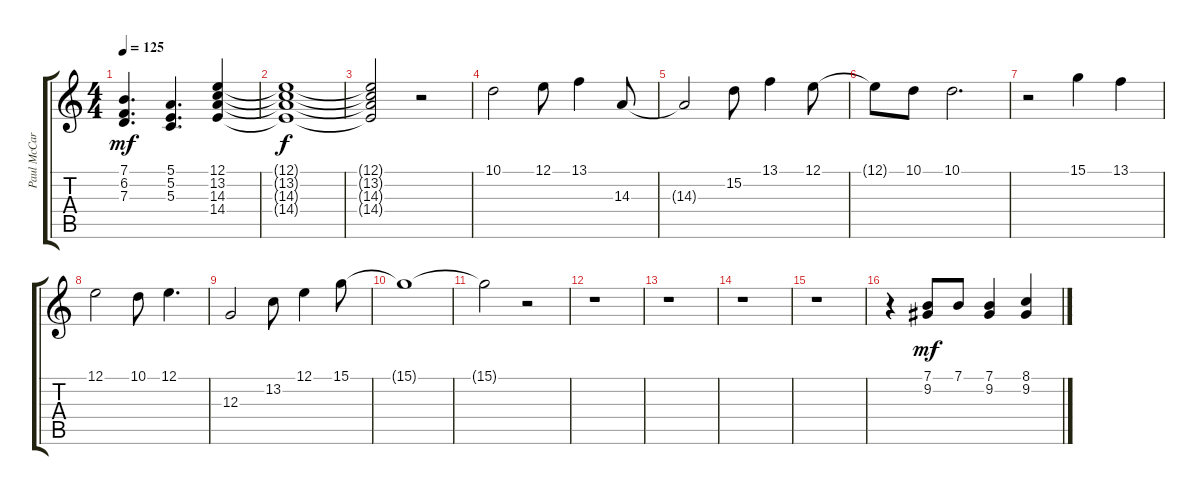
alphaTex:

\track ("Paul McCartney Vocals" "Paul McCar") {instrument flute}
\staff {score tabs}
\tuning (E4 B3 G3 D3 A2 E2) {hide}
\ts (4 4)
\tempo 125
\clef g2
\ks c
(7.1 6.2 7.3).4{d dy mf} (5.1 5.2 5.3).4{d} (12.1 13.2 14.3 14.4).4 |
(12.1{t} 13.2{t} 14.3{t} 14.4{t}).1{dy f} |
(12.1{t} 13.2{t} 14.3{t} 14.4{t}).2 r.2 |
10.1.2 12.1.8 13.1.4 14.3.8 |
14.3{t}.2 15.2.8 13.1.4 12.1.8 |
12.1{t}.8 10.1.8 10.1.2{d} |
r.2 15.1.4 13.1.4 |
12.1.2 10.1.8 12.1.4{d} |
12.3.2 13.2.8 12.1.4 15.1.8 |
15.1{t}.1 |
15.1{t}.2 r.2 |
r.1 |
r.1 |
r.1 |
r.1 |
r.4 (7.1 9.2).8{dy mf} 7.1.8 (7.1 9.2).4 (8.1 9.2).4
